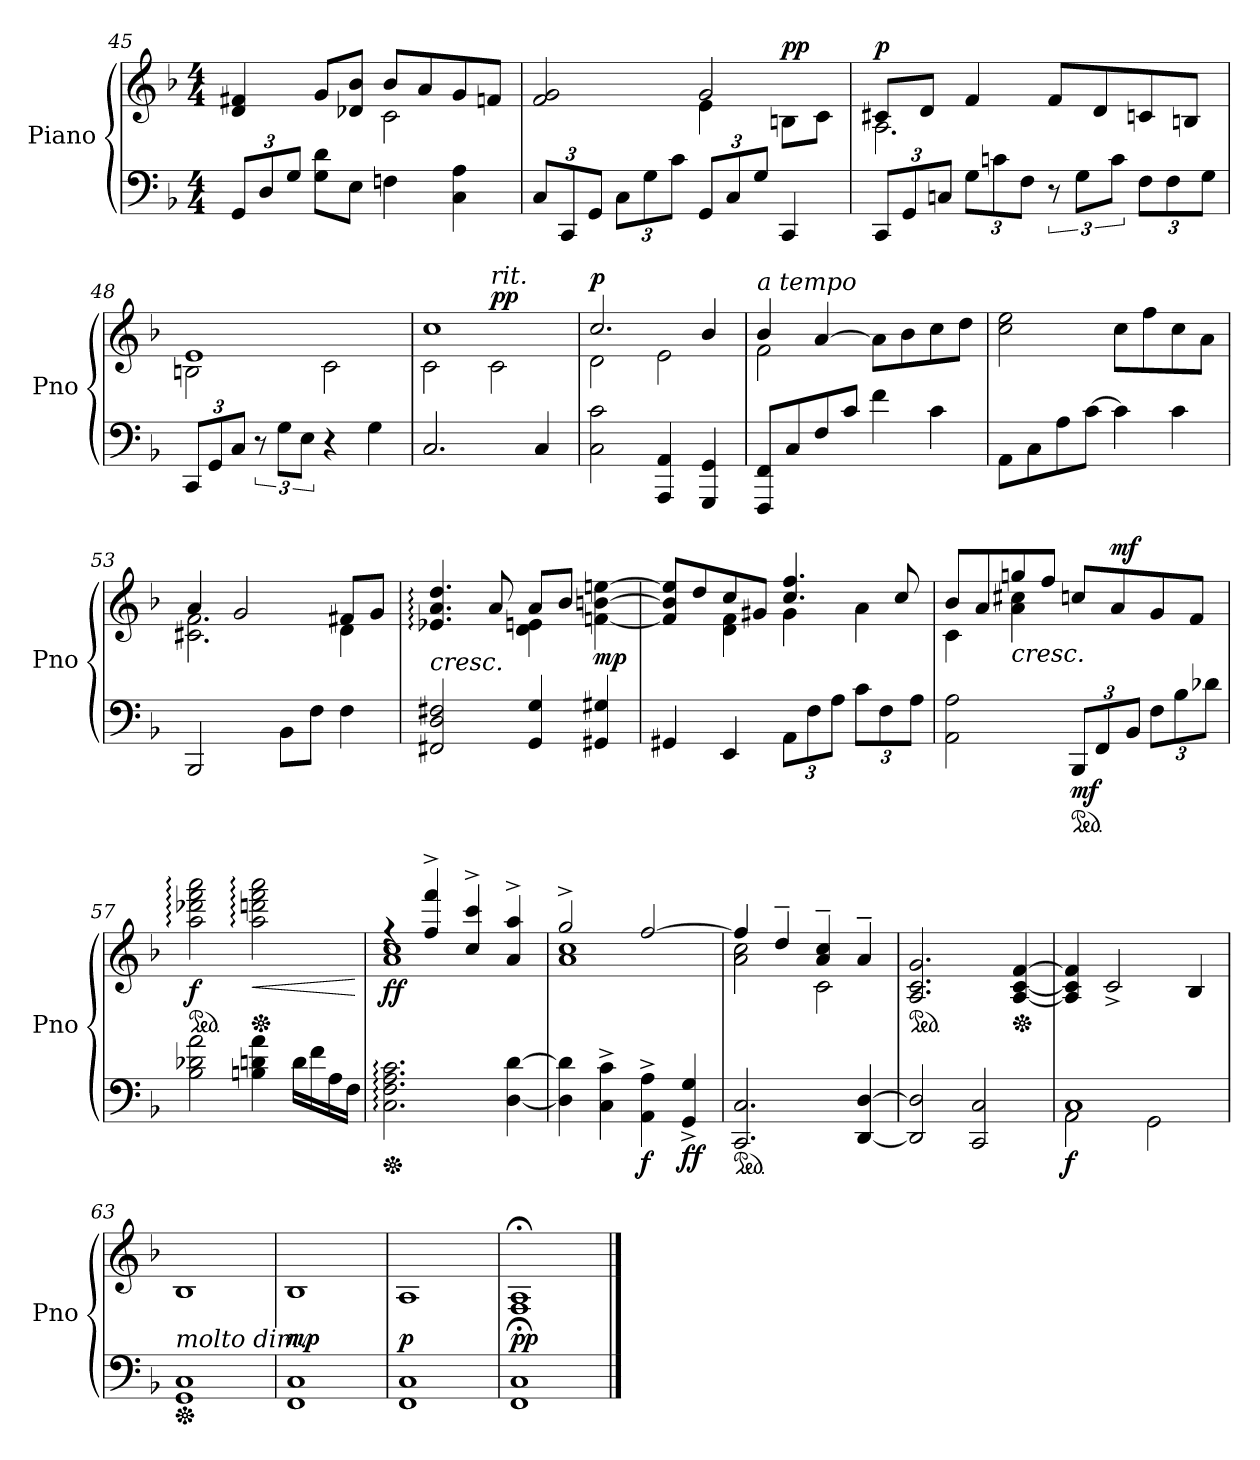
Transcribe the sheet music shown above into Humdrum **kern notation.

**kern	**kern	**dynam
*part1	*part1	*part1
*staff2	*staff1	*staff1/2
*I"Piano	*	*
*I'Pno	*	*
*clefF4	*clefG2	*
*k[b-]	*k[b-]	*
*M4/4	*M4/4	*
*Xbrackettup	*	*
=45	=45	=45
*	*^	*
12GG/L	4d/ 4f#X/	2ryy	.
12D/	.	.	.
12G/J	.	.	.
8G\ 8d\L	8g/L	.	.
8E\J	8d-X/ 8b-/J	.	.
4Fn\	8b-/L	2c\	.
.	8a/	.	.
4C\ 4A\	8g/	.	.
.	8fn/J	.	.
=46	=46	=46	=46
12C/L	2f/ 2g/	2ryy	.
12CC/	.	.	.
12GG/J	.	.	.
12C\L	.	.	.
12G\	.	.	.
12c\J	.	.	.
12GG/L	2g/	4e\	.
12C/	.	.	.
12G/J	.	.	.
!	!	!	!LO:DY:a
4CC/	.	8Bn\L	pp
.	.	8c\J	.
!!LO:PB:g=z	!!
=47	=47	=47	=47
!	!	!	!LO:DY:a
12CC/L	8c#X/L	2.A\	p
12GG/	.	.	.
.	8d/J	.	.
12Cn/J	.	.	.
12G\L	4f/	.	.
12cn\	.	.	.
12F\J	.	.	.
*brackettup	*	*	*
12r	8f/L	.	.
12G\L	.	.	.
.	8d/	.	.
12c\J	.	.	.
*Xbrackettup	*	*	*
12F\L	8cn/	4rcyy	.
12F\	.	.	.
.	8Bn/J	.	.
12G\J	.	.	.
=48	=48	=48	=48
12CC/L	1e	2Bn\	.
12GG/	.	.	.
12C/J	.	.	.
*brackettup	*	*	*
12r	.	.	.
12G\L	.	.	.
12E\J	.	.	.
4r	.	2c\	.
4G\	.	.	.
=49	=49	=49	=49
2.C/	1cc	2c\	.
!	!	!LO:TX:a:i:t=rit.	!
!	!	!	!LO:DY:a
.	.	2c\	pp
4C/	.	.	.
=50	=50	=50	=50
!	!	!	!LO:DY:a
2C\ 2c\	2.cc/	2d\	p
4AAA/ 4AA/	.	2e\	.
4GGG/ 4GG/	4b-/	.	.
!!LO:LB:g=z	!!
=51	=51	=51	=51
!	!LO:TX:a:i:t=a tempo	!	!
8FFF/ 8FF/L	4b-/	2f\	.
8C/	.	.	.
8F/	[4a/	.	.
8c/J	.	.	.
4f\	8a\L]	2ryy	.
.	8b-\	.	.
4c\	8cc\	.	.
.	8dd\J	.	.
*	*v	*v	*
=52	=52	=52
8AA\L	2cc\ 2ee\	.
8C\	.	.
8A\	.	.
[8c\J	.	.
4c\]	8cc\L	.
.	8ff\	.
4c\	8cc\	.
.	8a\J	.
=53	=53	=53
*	*^	*
2BBB-/	4a/	2.c#X\ 2.f\	.
.	2g/	.	.
8BB-\L	.	.	.
8F\J	.	.	.
4F\	8f#X/L	4d\	.
.	8g/J	.	.
=54	=54	=54	=54
!LO:TX:a:i:t=cresc.	!	!	!
2FF#X/ 2D/ 2F#X/	4.e-X/: 4.a/: 4.dd/:	2reyy	.
.	8a/	.	.
4GG/ 4G/	8a/L	4d\ 4en\	.
.	8b-/J	.	.
!	!	!	!LO:DY:a=2
4GG#X/ 4G#X/	[4fn\ [4bn\ [4een\	4reyy	mp
!!LO:LB:g=z	!!
=55	=55	=55	=55
4GG#X/	8f/] 8b/] 8ee/]L	4reyy	.
.	8dd/	.	.
4EE/	8cc/	4d\ 4f\	.
.	8g#X/J	.	.
*Xbrackettup	*	*	*
12AA\L	4.cc/ 4.ff/	4g#\	.
12F\	.	.	.
12A\J	.	.	.
12c\L	.	4a\	.
12F\	.	.	.
.	8cc/	.	.
12A\J	.	.	.
=56	=56	=56	=56
2AA\ 2A\	8b-/L	4c\	.
.	8a/	.	.
!	!	!	!LO:HP:b
.	8ggn/	4a\ 4cc#X\	<
.	8ff/J	.	.
*ped	*	*	*
!	!	!	!LO:DY:b=2
12BBB-/L	8ccn/L	2rgyy	mf
12FF/	.	.	.
!	!	!	!LO:DY:a
.	8a/	.	mf
12BB-/J	.	.	.
12F\L	8g/	.	.
12B-\	.	.	.
.	8f/J	.	.
12d-X\J	.	.	.
*	*v	*v	*
.	.	[
=57	=57	=57
*	*ped	*
!	!	!LO:DY:b
2B-\ 2d-X\ 2a\	2aa\: 2ddd-X\: 2fff\: 2aaa\:	f
*	*Xped	*
!	!	!LO:HP:b
4Bn\ 4dn\ 4a\	2aa\: 2dddn\: 2fff\: 2aaa\:	<
16d\LL	.	.
16f\	.	.
16A\	.	.
16F\JJ	.	.
.	.	[
!!LO:LB:g=z
=58	=58	=58
*Xped	*	*
*	*MM60	*
*	*^	*
!	!	!	!LO:DY:b
2.C\: 2.F\: 2.A\: 2.c\:	4rff	1a: 1cc:	ff
.	4ff/^ 4fff/^	.	.
.	4cc/^ 4ccc/^	.	.
[4D\ [4d\	4a/^ 4aa/^	.	.
=59	=59	=59	=59
4D\] 4d\]	2gg^/	1a 1cc	.
4C\^ 4c\^	.	.	.
!	!	!	!LO:DY:b=2
4AA\^ 4A\^	[2ff/	.	f
!	!	!	!LO:DY:b=2
4GG/^ 4G/^	.	.	ff
=60	=60	=60	=60
*ped	*	*	*
2.CC/ 2.C/	4ff/]	2a\ 2cc\	.
.	4dd~/	.	.
.	4a/~ 4cc/~	2c\	.
[4DD/ [4D/	4a~/	.	.
*	*v	*v	*
=61	=61	=61
*	*ped	*
2DD/] 2D/]	2.A/ 2.c/ 2.g/	.
2CC/ 2C/	.	.
*	*Xped	*
.	[4A/ [4c/ [4f/	.
!!LO:LB:g=z
=62	=62	=62
*^	*	*
!	!	!	!LO:DY:b=2
1C	2AA\	4A/] 4c/] 4f/]	f
.	.	2c^/	.
.	2GG\	.	.
.	.	4B-/	.
*v	*v	*	*
=63	=63	=63
*Xped	*	*
*	*MM66	*
!LO:TX:a:i:t=molto dim.	!	!
1GG 1C	1B-	.
=64	=64	=64
!	!	!LO:DY:a=2
1FF 1C	1B-	mp
=65	=65	=65
!	!	!LO:DY:a=2
1FF 1C	1A	p
=66	=66	=66
*	*MM48	*
!	!	!LO:DY:a=2
1FF;< 1C;<	1F;< 1A;<	pp
==	==	==
*-	*-	*-
